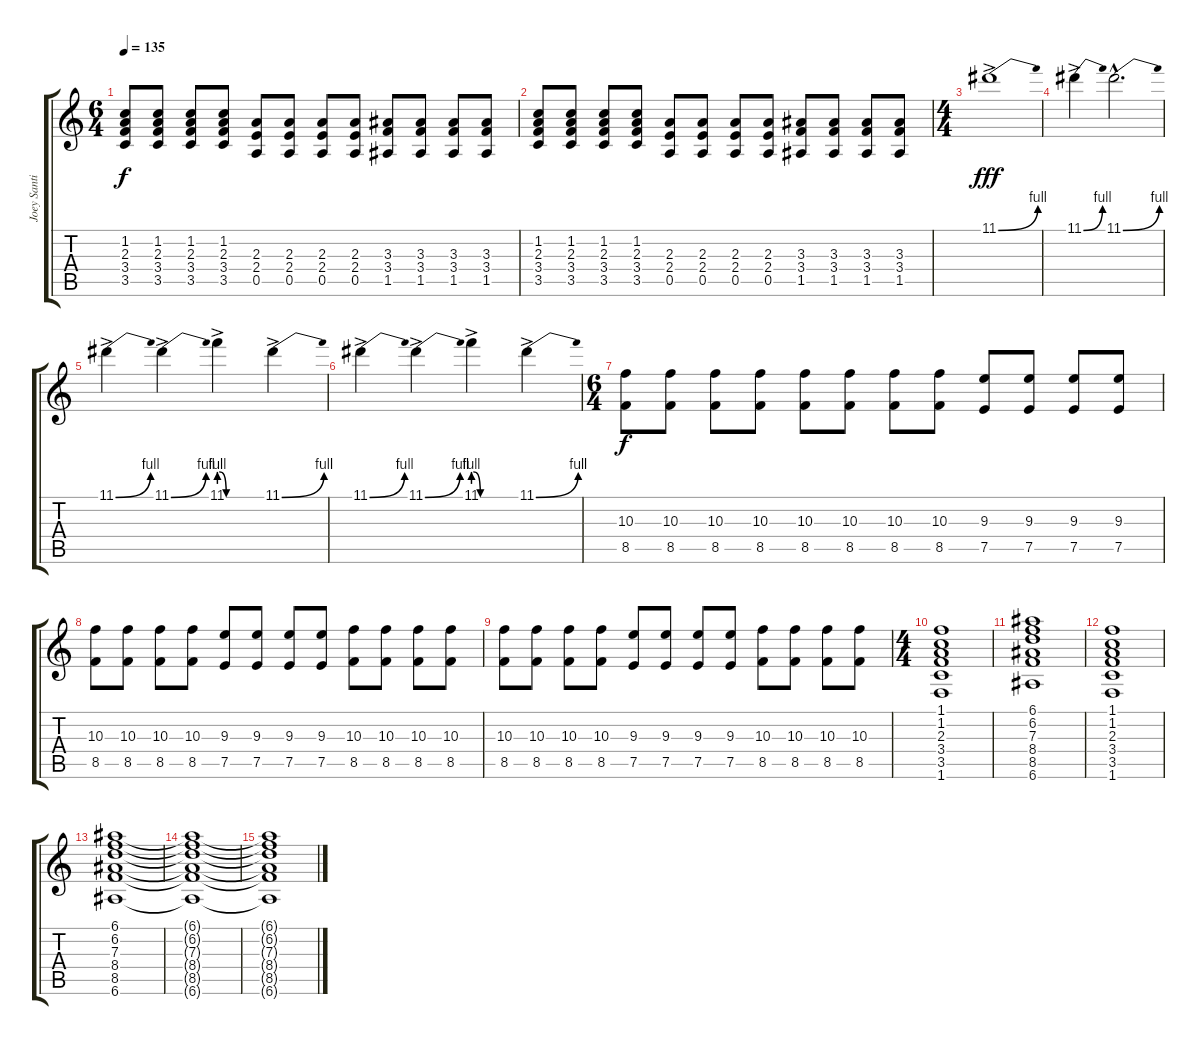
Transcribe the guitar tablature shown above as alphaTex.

\track ("Joey Santiago" "Joey Santi") {instrument overdrivenguitar}
\staff {score tabs}
\tuning (E4 B3 G3 D3 A2 E2) {hide}
\ts (6 4)
\tempo 135
\clef g2
\ks c
(1.2 2.3 3.4 3.5).8{dy f} (1.2 2.3 3.4 3.5).8 (1.2 2.3 3.4 3.5).8 (1.2 2.3 3.4 3.5).8 (2.3 2.4 0.5).8 (2.3 2.4 0.5).8 (2.3 2.4 0.5).8 (2.3 2.4 0.5).8 (3.3 3.4 1.5).8 (3.3 3.4 1.5).8 (3.3 3.4 1.5).8 (3.3 3.4 1.5).8 |
(1.2 2.3 3.4 3.5).8 (1.2 2.3 3.4 3.5).8 (1.2 2.3 3.4 3.5).8 (1.2 2.3 3.4 3.5).8 (2.3 2.4 0.5).8 (2.3 2.4 0.5).8 (2.3 2.4 0.5).8 (2.3 2.4 0.5).8 (3.3 3.4 1.5).8 (3.3 3.4 1.5).8 (3.3 3.4 1.5).8 (3.3 3.4 1.5).8 |
\ts (4 4)
11.1{be (bend 0 0 60 4) ac}.1{dy fff} |
11.1{be (bend 0 0 60 4) ac}.4 11.1{be (bend 0 0 60 4) hac}.2{d} |
11.1{be (bend 0 0 60 4) ac}.4 11.1{be (bend 0 0 60 4) ac}.4 11.1{be (custom 0 4 10 0 15 0 40 0 60 0) ac}.4 11.1{be (bend 0 0 60 4) ac}.4 |
11.1{be (bend 0 0 60 4) ac}.4 11.1{be (bend 0 0 60 4) ac}.4 11.1{be (custom 0 4 10 0 15 0 40 0 60 0) ac}.4 11.1{be (bend 0 0 60 4) ac}.4 |
\ts (6 4)
(10.3 8.5).8{dy f} (10.3 8.5).8 (10.3 8.5).8 (10.3 8.5).8 (10.3 8.5).8 (10.3 8.5).8 (10.3 8.5).8 (10.3 8.5).8 (9.3 7.5).8 (9.3 7.5).8 (9.3 7.5).8 (9.3 7.5).8 |
(10.3 8.5).8 (10.3 8.5).8 (10.3 8.5).8 (10.3 8.5).8 (9.3 7.5).8 (9.3 7.5).8 (9.3 7.5).8 (9.3 7.5).8 (10.3 8.5).8 (10.3 8.5).8 (10.3 8.5).8 (10.3 8.5).8 |
(10.3 8.5).8 (10.3 8.5).8 (10.3 8.5).8 (10.3 8.5).8 (9.3 7.5).8 (9.3 7.5).8 (9.3 7.5).8 (9.3 7.5).8 (10.3 8.5).8 (10.3 8.5).8 (10.3 8.5).8 (10.3 8.5).8 |
\ts (4 4)
(1.1 1.2 2.3 3.4 3.5 1.6).1 |
(6.1 6.2 7.3 8.4 8.5 6.6).1 |
(1.1 1.2 2.3 3.4 3.5 1.6).1 |
(6.1 6.2 7.3 8.4 8.5 6.6).1{volume 0} |
(6.1{t} 6.2{t} 7.3{t} 8.4{t} 8.5{t} 6.6{t}).1 |
(6.1{t} 6.2{t} 7.3{t} 8.4{t} 8.5{t} 6.6{t}).1
